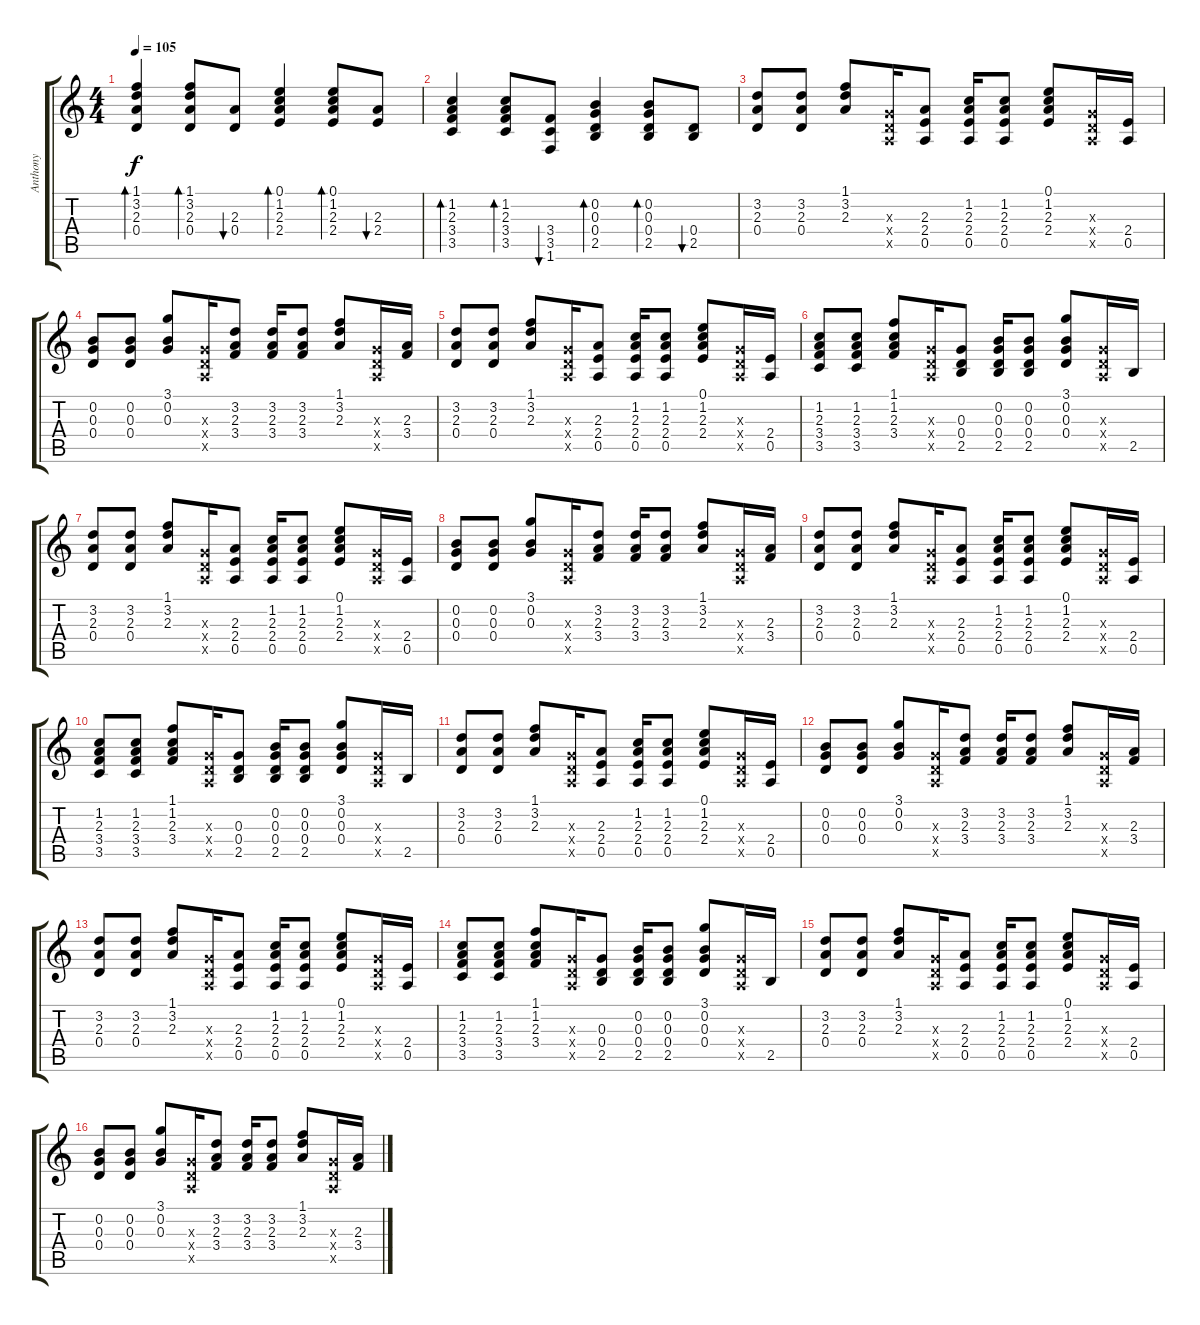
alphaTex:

\track ("Anthony" "Anthony") {instrument electricguitarmuted}
\staff {score tabs}
\tuning (E4 B3 G3 D3 A2 E2) {hide}
\ts (4 4)
\tempo 105
\clef g2
\ks c
(1.1 3.2 2.3 0.4).4{bd 60 dy f} (1.1 3.2 2.3 0.4).8{bd 60} (2.3 0.4).8{bu 60} (0.1 1.2 2.3 2.4).4{bd 60} (0.1 1.2 2.3 2.4).8{bd 60} (2.3 2.4).8{bu 60} |
(1.2 2.3 3.4 3.5).4{bd 60} (1.2 2.3 3.4 3.5).8{bd 60} (3.4 3.5 1.6).8{bu 60} (0.2 0.3 0.4 2.5).4{bd 60} (0.2 0.3 0.4 2.5).8{bd 60} (0.4 2.5).8{bu 60} |
(3.2 2.3 0.4).8 (3.2 2.3 0.4).8 (1.1 3.2 2.3).8 (0.3{x} 0.4{x} 0.5{x}).16 (2.3 2.4 0.5).8 (1.2 2.3 2.4 0.5).16 (1.2 2.3 2.4 0.5).8 (0.1 1.2 2.3 2.4).8 (0.3{x} 0.4{x} 0.5{x}).16 (2.4 0.5).16 |
(0.2 0.3 0.4).8 (0.2 0.3 0.4).8 (3.1 0.2 0.3).8 (0.3{x} 0.4{x} 0.5{x}).16 (3.2 2.3 3.4).8 (3.2 2.3 3.4).16 (3.2 2.3 3.4).8 (1.1 3.2 2.3).8 (0.3{x} 0.4{x} 0.5{x}).16 (2.3 3.4).16 |
(3.2 2.3 0.4).8 (3.2 2.3 0.4).8 (1.1 3.2 2.3).8 (0.3{x} 0.4{x} 0.5{x}).16 (2.3 2.4 0.5).8 (1.2 2.3 2.4 0.5).16 (1.2 2.3 2.4 0.5).8 (0.1 1.2 2.3 2.4).8 (0.3{x} 0.4{x} 0.5{x}).16 (2.4 0.5).16 |
(1.2 2.3 3.4 3.5).8 (1.2 2.3 3.4 3.5).8 (1.1 1.2 2.3 3.4).8 (0.3{x} 0.4{x} 0.5{x}).16 (0.3 0.4 2.5).8 (0.2 0.3 0.4 2.5).16 (0.2 0.3 0.4 2.5).8 (3.1 0.2 0.3 0.4).8 (0.3{x} 0.4{x} 0.5{x}).16 2.5.16 |
(3.2 2.3 0.4).8 (3.2 2.3 0.4).8 (1.1 3.2 2.3).8 (0.3{x} 0.4{x} 0.5{x}).16 (2.3 2.4 0.5).8 (1.2 2.3 2.4 0.5).16 (1.2 2.3 2.4 0.5).8 (0.1 1.2 2.3 2.4).8 (0.3{x} 0.4{x} 0.5{x}).16 (2.4 0.5).16 |
(0.2 0.3 0.4).8 (0.2 0.3 0.4).8 (3.1 0.2 0.3).8 (0.3{x} 0.4{x} 0.5{x}).16 (3.2 2.3 3.4).8 (3.2 2.3 3.4).16 (3.2 2.3 3.4).8 (1.1 3.2 2.3).8 (0.3{x} 0.4{x} 0.5{x}).16 (2.3 3.4).16 |
(3.2 2.3 0.4).8 (3.2 2.3 0.4).8 (1.1 3.2 2.3).8 (0.3{x} 0.4{x} 0.5{x}).16 (2.3 2.4 0.5).8 (1.2 2.3 2.4 0.5).16 (1.2 2.3 2.4 0.5).8 (0.1 1.2 2.3 2.4).8 (0.3{x} 0.4{x} 0.5{x}).16 (2.4 0.5).16 |
(1.2 2.3 3.4 3.5).8 (1.2 2.3 3.4 3.5).8 (1.1 1.2 2.3 3.4).8 (0.3{x} 0.4{x} 0.5{x}).16 (0.3 0.4 2.5).8 (0.2 0.3 0.4 2.5).16 (0.2 0.3 0.4 2.5).8 (3.1 0.2 0.3 0.4).8 (0.3{x} 0.4{x} 0.5{x}).16 2.5.16 |
(3.2 2.3 0.4).8 (3.2 2.3 0.4).8 (1.1 3.2 2.3).8 (0.3{x} 0.4{x} 0.5{x}).16 (2.3 2.4 0.5).8 (1.2 2.3 2.4 0.5).16 (1.2 2.3 2.4 0.5).8 (0.1 1.2 2.3 2.4).8 (0.3{x} 0.4{x} 0.5{x}).16 (2.4 0.5).16 |
(0.2 0.3 0.4).8 (0.2 0.3 0.4).8 (3.1 0.2 0.3).8 (0.3{x} 0.4{x} 0.5{x}).16 (3.2 2.3 3.4).8 (3.2 2.3 3.4).16 (3.2 2.3 3.4).8 (1.1 3.2 2.3).8 (0.3{x} 0.4{x} 0.5{x}).16 (2.3 3.4).16 |
(3.2 2.3 0.4).8 (3.2 2.3 0.4).8 (1.1 3.2 2.3).8 (0.3{x} 0.4{x} 0.5{x}).16 (2.3 2.4 0.5).8 (1.2 2.3 2.4 0.5).16 (1.2 2.3 2.4 0.5).8 (0.1 1.2 2.3 2.4).8 (0.3{x} 0.4{x} 0.5{x}).16 (2.4 0.5).16 |
(1.2 2.3 3.4 3.5).8 (1.2 2.3 3.4 3.5).8 (1.1 1.2 2.3 3.4).8 (0.3{x} 0.4{x} 0.5{x}).16 (0.3 0.4 2.5).8 (0.2 0.3 0.4 2.5).16 (0.2 0.3 0.4 2.5).8 (3.1 0.2 0.3 0.4).8 (0.3{x} 0.4{x} 0.5{x}).16 2.5.16 |
(3.2 2.3 0.4).8 (3.2 2.3 0.4).8 (1.1 3.2 2.3).8 (0.3{x} 0.4{x} 0.5{x}).16 (2.3 2.4 0.5).8 (1.2 2.3 2.4 0.5).16 (1.2 2.3 2.4 0.5).8 (0.1 1.2 2.3 2.4).8 (0.3{x} 0.4{x} 0.5{x}).16 (2.4 0.5).16 |
(0.2 0.3 0.4).8 (0.2 0.3 0.4).8 (3.1 0.2 0.3).8 (0.3{x} 0.4{x} 0.5{x}).16 (3.2 2.3 3.4).8 (3.2 2.3 3.4).16 (3.2 2.3 3.4).8 (1.1 3.2 2.3).8 (0.3{x} 0.4{x} 0.5{x}).16 (2.3 3.4).16
